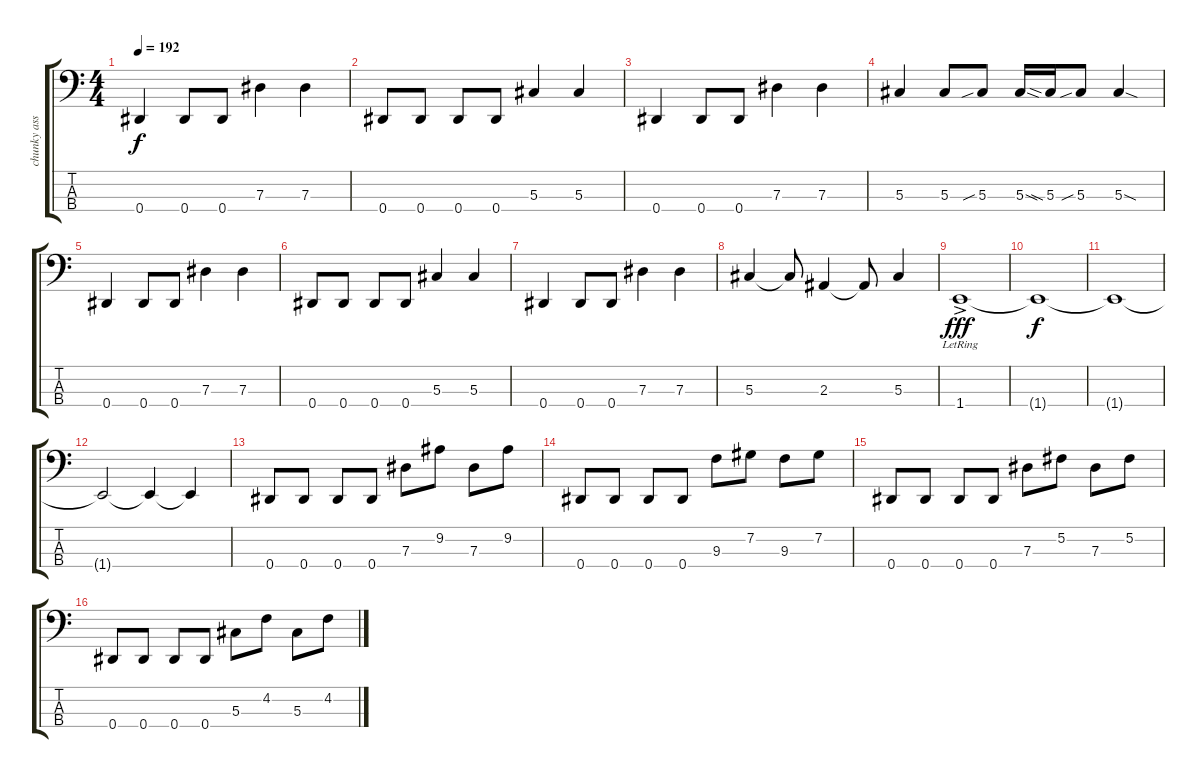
\track ("chunky ass bass" "chunky ass") {instrument electricbasspick}
\staff {score tabs}
\tuning (Gb2 Db2 Ab1 Eb1) {hide}
\ts (4 4)
\tempo 192
\clef f4
\ks c
0.4.4{dy f} 0.4.8 0.4.8 7.3.4 7.3.4 |
0.4.8 0.4.8 0.4.8 0.4.8 5.3.4 5.3.4 |
0.4.4 0.4.8 0.4.8 7.3.4 7.3.4 |
5.3.4 5.3.8 5.3{sib}.8 5.3{sod}.16 5.3{sia}.16 5.3{sib}.8 5.3{sod}.4 |
0.4.4 0.4.8 0.4.8 7.3.4 7.3.4 |
0.4.8 0.4.8 0.4.8 0.4.8 5.3.4 5.3.4 |
0.4.4 0.4.8 0.4.8 7.3.4 7.3.4 |
5.3.4 5.3{t}.8 2.3.4 2.3{t}.8 5.3.4 |
1.4{ac lr}.1{dy fff} |
1.4{t}.1{dy f} |
1.4{t}.1 |
1.4{t}.2 1.4{t}.4 1.4{t}.4 |
0.4.8 0.4.8 0.4.8 0.4.8 7.3.8 9.2.8 7.3.8 9.2.8 |
0.4.8 0.4.8 0.4.8 0.4.8 9.3.8 7.2.8 9.3.8 7.2.8 |
0.4.8 0.4.8 0.4.8 0.4.8 7.3.8 5.2.8 7.3.8 5.2.8 |
0.4.8 0.4.8 0.4.8 0.4.8 5.3.8 4.2.8 5.3.8 4.2.8
